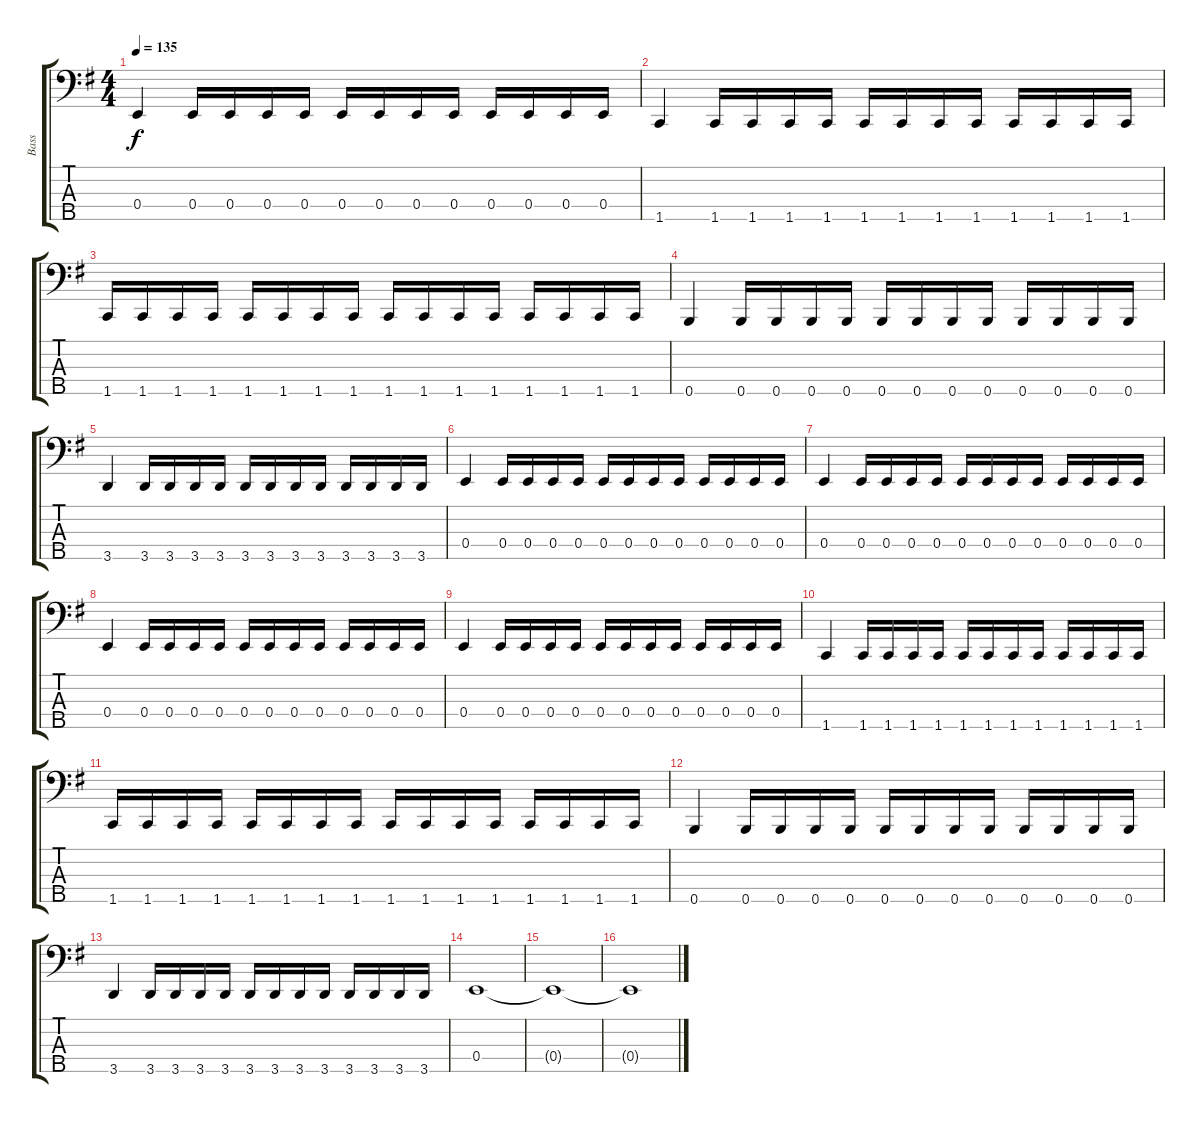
\track ("Bass" "Bass") {instrument electricbassfinger}
\staff {score tabs}
\tuning (G2 D2 A1 E1 B0) {hide}
\ts (4 4)
\tempo 135
\clef f4
\ks eminor
0.4.4{dy f} 0.4.16 0.4.16 0.4.16 0.4.16 0.4.16 0.4.16 0.4.16 0.4.16 0.4.16 0.4.16 0.4.16 0.4.16 |
1.5.4 1.5.16 1.5.16 1.5.16 1.5.16 1.5.16 1.5.16 1.5.16 1.5.16 1.5.16 1.5.16 1.5.16 1.5.16 |
1.5.16 1.5.16 1.5.16 1.5.16 1.5.16 1.5.16 1.5.16 1.5.16 1.5.16 1.5.16 1.5.16 1.5.16 1.5.16 1.5.16 1.5.16 1.5.16 |
0.5.4 0.5.16 0.5.16 0.5.16 0.5.16 0.5.16 0.5.16 0.5.16 0.5.16 0.5.16 0.5.16 0.5.16 0.5.16 |
3.5.4 3.5.16 3.5.16 3.5.16 3.5.16 3.5.16 3.5.16 3.5.16 3.5.16 3.5.16 3.5.16 3.5.16 3.5.16 |
0.4.4 0.4.16 0.4.16 0.4.16 0.4.16 0.4.16 0.4.16 0.4.16 0.4.16 0.4.16 0.4.16 0.4.16 0.4.16 |
0.4.4 0.4.16 0.4.16 0.4.16 0.4.16 0.4.16 0.4.16 0.4.16 0.4.16 0.4.16 0.4.16 0.4.16 0.4.16 |
0.4.4 0.4.16 0.4.16 0.4.16 0.4.16 0.4.16 0.4.16 0.4.16 0.4.16 0.4.16 0.4.16 0.4.16 0.4.16 |
0.4.4 0.4.16 0.4.16 0.4.16 0.4.16 0.4.16 0.4.16 0.4.16 0.4.16 0.4.16 0.4.16 0.4.16 0.4.16 |
1.5.4 1.5.16 1.5.16 1.5.16 1.5.16 1.5.16 1.5.16 1.5.16 1.5.16 1.5.16 1.5.16 1.5.16 1.5.16 |
1.5.16 1.5.16 1.5.16 1.5.16 1.5.16 1.5.16 1.5.16 1.5.16 1.5.16 1.5.16 1.5.16 1.5.16 1.5.16 1.5.16 1.5.16 1.5.16 |
0.5.4 0.5.16 0.5.16 0.5.16 0.5.16 0.5.16 0.5.16 0.5.16 0.5.16 0.5.16 0.5.16 0.5.16 0.5.16 |
3.5.4 3.5.16 3.5.16 3.5.16 3.5.16 3.5.16 3.5.16 3.5.16 3.5.16 3.5.16 3.5.16 3.5.16 3.5.16 |
0.4.1 |
0.4{t}.1{volume 0} |
0.4{t}.1
